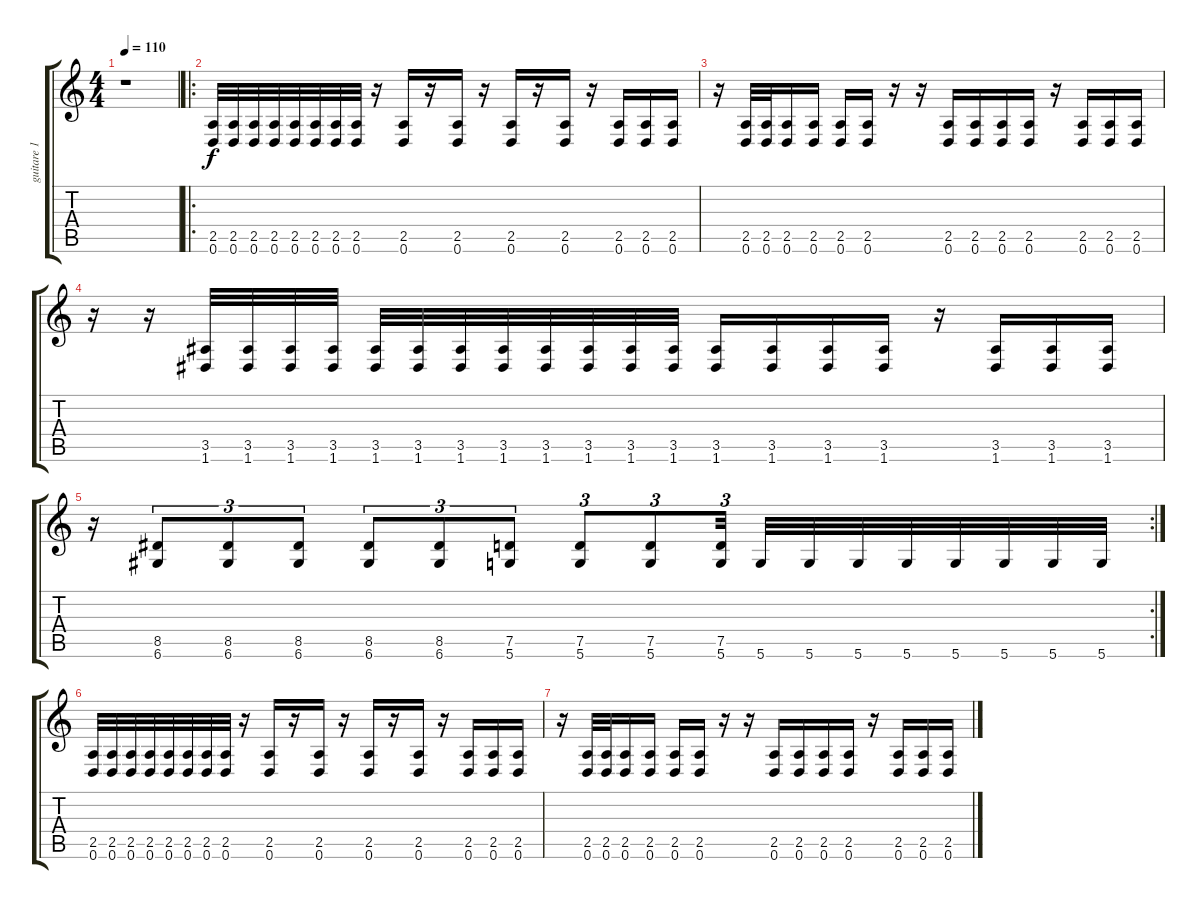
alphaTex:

\track ("guitare 1" "guitare 1") {instrument distortionguitar}
\staff {score tabs}
\tuning (D4 A3 F3 C3 G2 D2) {hide}
\ts (4 4)
\tempo 110
\clef g2
\ks c
r.1{dy f} |
\ro
(2.5 0.6).32 (2.5 0.6).32 (2.5 0.6).32 (2.5 0.6).32 (2.5 0.6).32 (2.5 0.6).32 (2.5 0.6).32 (2.5 0.6).32 r.16 (2.5 0.6).16 r.16 (2.5 0.6).16 r.16 (2.5 0.6).16 r.16 (2.5 0.6).16 r.16 (2.5 0.6).16 (2.5 0.6).16 (2.5 0.6).16 |
r.16 (2.5 0.6).32 (2.5 0.6).32 (2.5 0.6).16 (2.5 0.6).16 (2.5 0.6).16 (2.5 0.6).16 r.16 r.16 (2.5 0.6).16 (2.5 0.6).16 (2.5 0.6).16 (2.5 0.6).16 r.16 (2.5 0.6).16 (2.5 0.6).16 (2.5 0.6).16 |
r.16 r.16 (3.5 1.6).32 (3.5 1.6).32 (3.5 1.6).32 (3.5 1.6).32 (3.5 1.6).32 (3.5 1.6).32 (3.5 1.6).32 (3.5 1.6).32 (3.5 1.6).32 (3.5 1.6).32 (3.5 1.6).32 (3.5 1.6).32 (3.5 1.6).16 (3.5 1.6).16 (3.5 1.6).16 (3.5 1.6).16 r.16 (3.5 1.6).16 (3.5 1.6).16 (3.5 1.6).16 |
\rc 2
r.16 (8.5 6.6).8{tu (3 2)} (8.5 6.6).8{tu (3 2)} (8.5 6.6).8{tu (3 2)} (8.5 6.6).8{tu (3 2)} (8.5 6.6).8{tu (3 2)} (7.5 5.6).8{tu (3 2)} (7.5 5.6).8{tu (3 2)} (7.5 5.6).8{tu (3 2)} (7.5 5.6).32{tu (3 2)} 5.6.32 5.6.32 5.6.32 5.6.32 5.6.32 5.6.32 5.6.32 5.6.32 |
(2.5 0.6).32 (2.5 0.6).32 (2.5 0.6).32 (2.5 0.6).32 (2.5 0.6).32 (2.5 0.6).32 (2.5 0.6).32 (2.5 0.6).32 r.16 (2.5 0.6).16 r.16 (2.5 0.6).16 r.16 (2.5 0.6).16 r.16 (2.5 0.6).16 r.16 (2.5 0.6).16 (2.5 0.6).16 (2.5 0.6).16 |
r.16 (2.5 0.6).32 (2.5 0.6).32 (2.5 0.6).16 (2.5 0.6).16 (2.5 0.6).16 (2.5 0.6).16 r.16 r.16 (2.5 0.6).16 (2.5 0.6).16 (2.5 0.6).16 (2.5 0.6).16 r.16 (2.5 0.6).16 (2.5 0.6).16 (2.5 0.6).16
